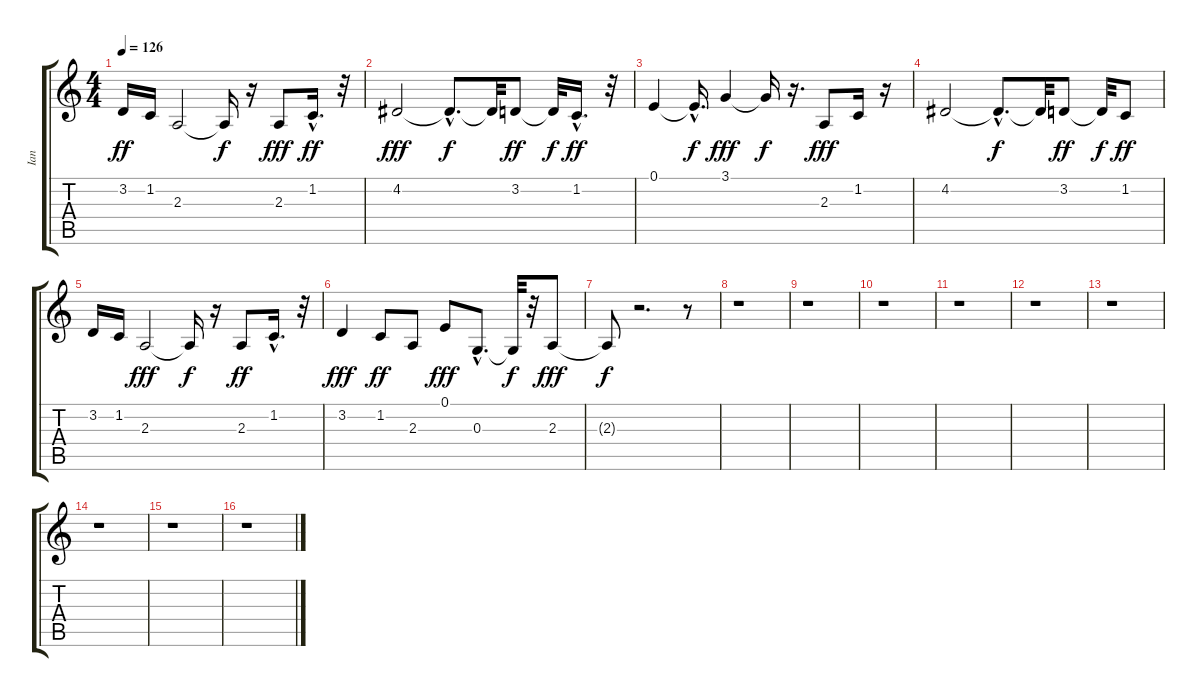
\track ("Ian" "Ian") {instrument fx5brightness}
\staff {score tabs}
\tuning (E4 B3 G3 D3 A2 E2) {hide}
\ts (4 4)
\tempo 126
\clef g2
\ks c
3.2.16{dy ff} 1.2.16 2.3.2 2.3{t}.16{dy f} r.16 2.3.8{dy fff} 1.2{hac}.16{d dy ff} r.32 |
4.2.2{dy fff} 4.2{hac t}.8{d dy f} 4.2{t}.32 3.2.8{dy ff} 3.2{t}.32{dy f} 1.2{hac}.16{d dy ff} r.32 |
0.1.4 0.1{hac t}.16{d dy f} 3.1.4{dy fff} 3.1{t}.16{dy f} r.16{d} 2.3.8{dy fff} 1.2.16 r.16 |
4.2.2 4.2{hac t}.8{d dy f} 4.2{t}.32 3.2.8{dy ff} 3.2{t}.32{dy f} 1.2.8{dy ff} |
3.2.16 1.2.16 2.3.2{dy fff} 2.3{t}.16{dy f} r.16 2.3.8{dy ff} 1.2{hac}.16{d} r.32 |
3.2.4{dy fff} 1.2.8{dy ff} 2.3.8 0.1.8{dy fff} 0.3{hac}.8{d} 0.3{t}.32{dy f} r.32 2.3.8{dy fff} |
2.3{t}.8{dy f} r.2{d} r.8 |
r.1 |
r.1 |
r.1 |
r.1 |
r.1 |
r.1 |
r.1 |
r.1 |
r.1
